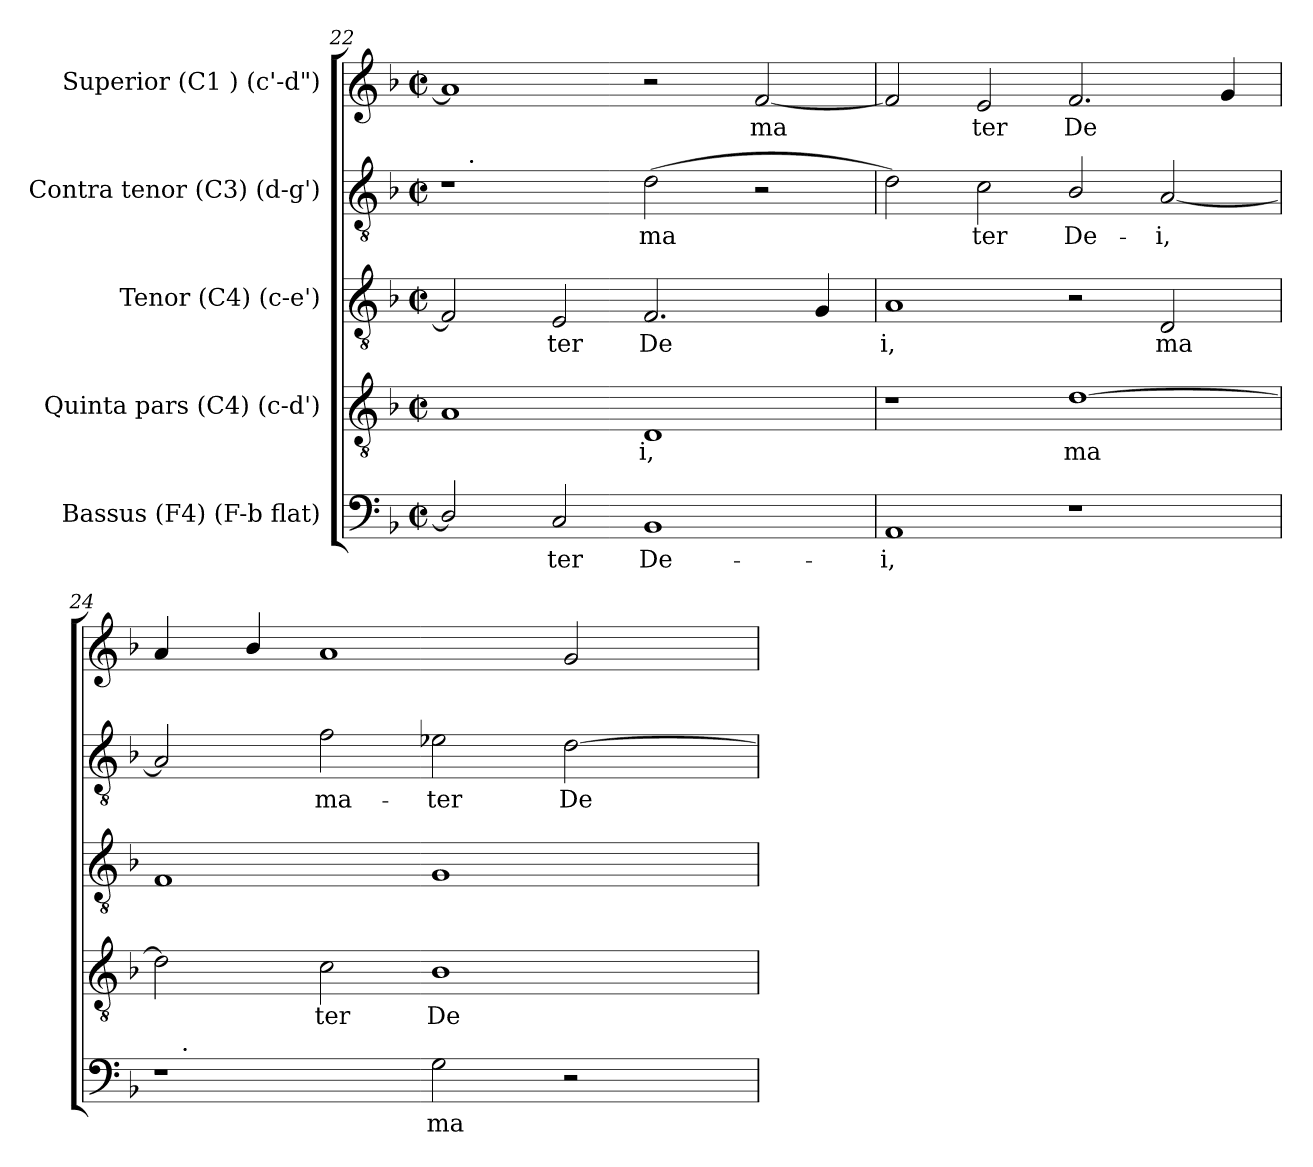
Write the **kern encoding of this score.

**kern	**text	**kern	**text	**kern	**text	**kern	**text	**kern	**text
*part5	*part5	*part4	*part4	*part3	*part3	*part2	*part2	*part1	*part1
*staff5	*staff5	*staff4	*staff4	*staff3	*staff3	*staff2	*staff2	*staff1	*staff1
*I"Bassus (F4)  (F-b flat)	*	*I"Quinta pars (C4)  (c-d')	*	*I"Tenor (C4)  (c-e')	*	*I"Contra tenor (C3)  (d-g')	*	*I"Superior (C1 )  (c'-d")	*
*clefF4	*	*clefGv2	*	*clefGv2	*	*clefGv2	*	*clefG2	*
*k[b-]	*	*k[b-]	*	*k[b-]	*	*k[b-]	*	*k[b-]	*
*F:	*	*F:	*	*F:	*	*F:	*	*F:	*
*M2/2	*	*M2/2	*	*M2/2	*	*M2/2	*	*M2/2	*
*met(c|)	*	*met(c|)	*	*met(c|)	*	*met(c|)	*	*met(c|)	*
=22	=22	=22	=22	=22	=22	=22	=22	=22	=22
!	!LO:LY:b:cj	!	!LO:LY:b:cj	!	!LO:LY:b:cj	!	!	!	!LO:LY:b:cj
*	*	*	*	*	*	*^	*	*	*
2D/]	--	1A	--	2F/]	--	1r	16ryy	.	1a]	.
!	!	!	!	!	!	!	!LO:TX:a:t=.	!	!	!
.	.	.	.	.	.	.	1ryy	.	.	.
!	!LO:LY:b:cj	!	!	!	!LO:LY:b:cj	!	!	!	!	!
2C/	-ter	.	.	2E/	-ter	.	.	.	.	.
!	!LO:LY:b:cj	!	!LO:LY:b:cj	!	!LO:LY:b:cj	!	!	!LO:LY:b:cj	!	!
1BB-	De-	1D	-i,	2.F/	De-	(>2d\	.	ma-	2r	.
.	.	.	.	.	.	.	2...ryy	.	.	.
!	!	!	!	!	!	!	!	!	!	!LO:LY:b:cj
.	.	.	.	.	.	2r	.	.	[<2f/	ma-
!	!	!	!	!	!LO:LY:b:cj	!	!	!	!	!
.	.	.	.	4G/	--	.	.	.	.	.
=23	=23	=23	=23	=23	=23	=23	=23	=23	=23	=23
!	!LO:LY:b:cj	!	!	!	!LO:LY:b:cj	!	!	!LO:LY:b:cj	!	!LO:LY:b:cj
*	*	*	*	*	*	*v	*v	*	*	*
1AA	-i,	1r	.	1A	-i,	2d\)	--	2f/]	--
!	!	!	!	!	!	!	!LO:LY:b:cj	!	!LO:LY:b:cj
.	.	.	.	.	.	2c\	-ter	2e/	-ter
!	!	!	!LO:LY:b:cj	!	!	!	!LO:LY:b:cj	!	!LO:LY:b:cj
1r	.	[>1d	ma-	2r	.	2B-/	De-	2.f/	De-
!	!	!	!	!	!LO:LY:b:cj	!	!LO:LY:b:cj	!	!
.	.	.	.	2D/	ma-	[<2A/	-i,	.	.
!	!	!	!	!	!	!	!	!	!LO:LY:b:cj
.	.	.	.	.	.	.	.	4g/	--
=24	=24	=24	=24	=24	=24	=24	=24	=24	=24
!	!	!	!LO:LY:b:cj	!	!LO:LY:b:cj	!	!LO:LY:b:cj	!	!LO:LY:b:cj
*^	*	*	*	*	*	*	*	*	*
1r	32.ryy	.	2d\]	--	1F	--	2A/]	.	4a/	--
!	!LO:TX:a:t=.	!	!	!	!	!	!	!	!	!
.	1ryy	.	.	.	.	.	.	.	.	.
!	!	!	!	!	!	!	!	!	!	!LO:LY:b:cj
.	.	.	.	.	.	.	.	.	4b-/	--
!	!	!	!	!LO:LY:b:cj	!	!	!	!LO:LY:b:cj	!	!LO:LY:b:cj
.	.	.	2c\	-ter	.	.	2f\	ma-	1a	--
!	!	!LO:LY:b:cj	!	!LO:LY:b:cj	!	!LO:LY:b:cj	!	!LO:LY:b:cj	!	!
2G\	.	ma-	1B-	De-	1G	--	2e-X\	-ter	.	.
.	2ryy	.	.	.	.	.	.	.	.	.
!	!	!	!	!	!	!	!	!LO:LY:b:cj	!	!LO:LY:b:cj
2r	.	.	.	.	.	.	[>2d\	De-	2g/	--
.	4ryy	.	.	.	.	.	.	.	.	.
.	8ryy	.	.	.	.	.	.	.	.	.
.	16ryy	.	.	.	.	.	.	.	.	.
.	64ryy	.	.	.	.	.	.	.	.	.
*v	*v	*	*	*	*	*	*	*	*	*
=	=	=	=	=	=	=	=	=	=
*-	*-	*-	*-	*-	*-	*-	*-	*-	*-
